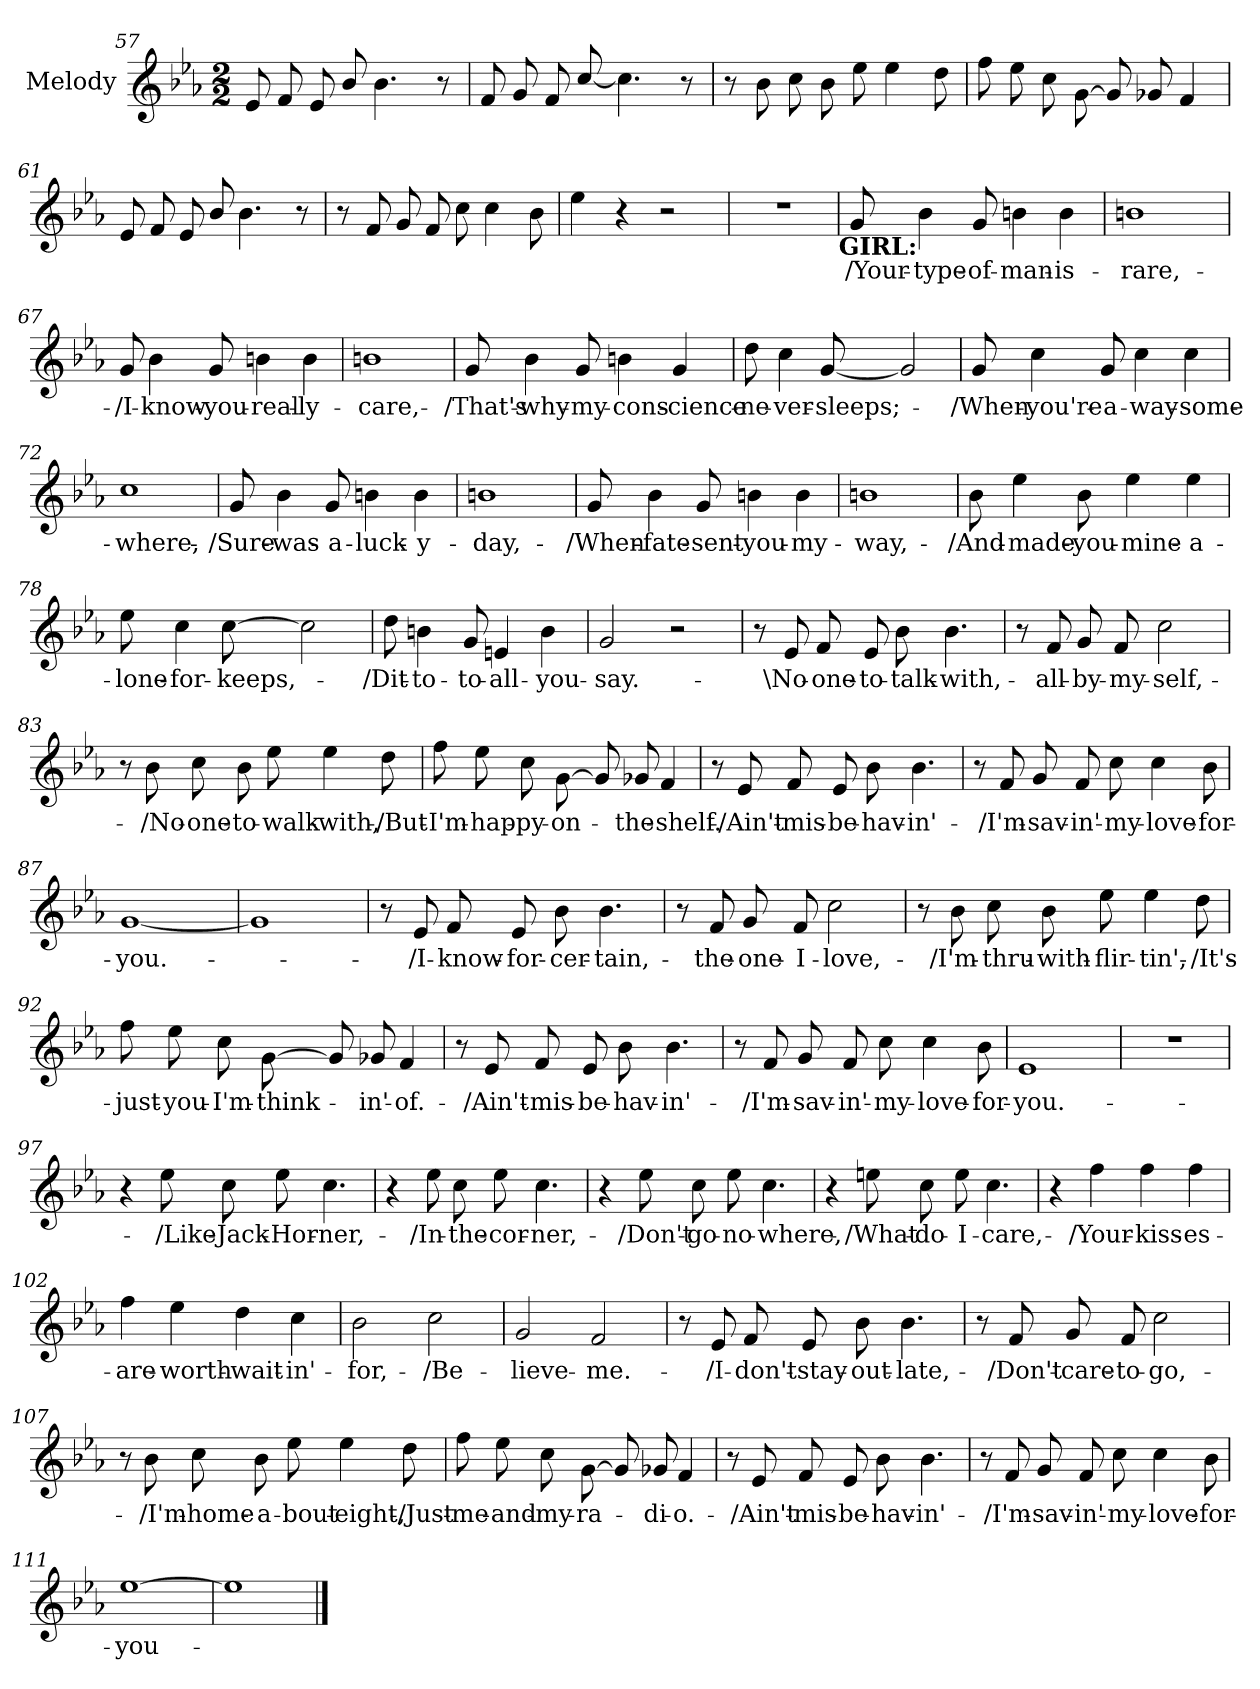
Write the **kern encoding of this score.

**kern	**text
*part1	*part1
*staff1	*staff1
*I"Melody	*
!!LO:PB:g=z
*clefG2	*
*k[b-e-a-]	*
*M2/2	*
=57	=57
8e-/L	.
8f/	.
8e-/	.
8b-/	.
4.b-\	.
8r	.
=58	=58
8f/L	.
8g/	.
8f/	.
[>8cc/	.
4.cc\]	.
8r	.
=59	=59
8r	.
8b-\	.
8cc\L	.
8b-\	.
8ee-\	.
4ee-\	.
8dd\	.
=60	=60
8ff\L	.
8ee-\	.
8cc\	.
[<8g\	.
8g/L]	.
8g-X/	.
4f/	.
!!LO:LB:g=z
=61	=61
8e-/L	.
8f/	.
8e-/	.
8b-/	.
4.b-\	.
8r	.
=62	=62
8r	.
8f/	.
8g/L	.
8f/	.
8cc\	.
4cc\	.
8b-\	.
=63	=63
4ee-\	.
4r	.
2r	.
!!LO:LB:g=z
=64	=64
1r	.
!LO:TX:b:B:t=GIRL&colon;	!
=65	=65
8g/	/Your-
4b-\	type-
8g/	of-
4bn\	man-
4b\	is-
=66	=66
1bn	rare,-
=67	=67
8g/	/I-
4b-\	know-
8g/	you-
4bn\	real-
4b\	ly-
!!LO:LB:g=z
=68	=68
1bn	care,-
=69	=69
8g/	/That's-
4b-\	why-
8g/	my-
4bn\	cons-
4g/	cience-
=70	=70
8dd\	ne-
4cc\	ver-
[<8g/	sleeps;-
2g/]	.
!!LO:LB:g=z
=71	=71
8g/	/When-
4cc\	you're-
8g/	a-
4cc\	way-
4cc\	some-
=72	=72
1cc	where,-
=73	=73
8g/	/Sure-
4b-\	was-
8g/	a-
4bn\	luck-
4b\	y-
=74	=74
1bn	day,-
!!LO:LB:g=z
=75	=75
8g/	/When-
4b-\	fate-
8g/	sent-
4bn\	you-
4b\	my-
=76	=76
1bn	way,-
=77	=77
8b-\	/And-
4ee-\	made-
8b-\	you-
4ee-\	mine-
4ee-\	a-
!!LO:LB:g=z
=78	=78
8ee-\	lone-
4cc\	for-
[>8cc\	keeps,-
2cc\]	.
=79	=79
8dd\	/Dit-
4bn\	to-
8g/	to-
4en/	all-
4b\	you-
=80	=80
2g/	say.-
2r	.
=81	=81
8r	.
8e-/	\No-
8f/L	one-
8e-/	to-
8b-\	talk-
4.b-\	with,-
!!LO:LB:g=z
=82	=82
8r	.
8f/	all-
8g/L	by-
8f/	my-
2cc\	self,-
=83	=83
8r	.
8b-\	/No-
8cc\L	one-
8b-\	to-
8ee-\	walk-
4ee-\	with,-
8dd\	/But-
=84	=84
8ff\L	I'm-
8ee-\	hap-
8cc\	py-
[<8g\	on-
8g/L]	.
8g-X/	the-
4f/	shelf.-
!!LO:LB:g=z
=85	=85
8r	.
8e-/	/Ain't-
8f/L	mis-
8e-/	be-
8b-\	hav-
4.b-\	in'-
=86	=86
8r	.
8f/	/I'm-
8g/L	sav-
8f/	in'-
8cc\	my-
4cc\	love-
8b-\	for-
=87	=87
[<1g	you.-
=88	=88
1g]	.
!!LO:PB:g=z
=89	=89
8r	.
8e-/	/I-
8f/L	know-
8e-/	for-
8b-\	cer-
4.b-\	tain,-
=90	=90
8r	.
8f/	the-
8g/L	one-
8f/	I-
2cc\	love,-
=91	=91
8r	.
8b-\	/I'm-
8cc\L	thru-
8b-\	with-
8ee-\	flir-
4ee-\	tin',-
8dd\	/It's-
!!LO:LB:g=z
=92	=92
8ff\L	just-
8ee-\	you-
8cc\	I'm-
[<8g\	think-
8g/L]	.
8g-X/	in'-
4f/	of.-
=93	=93
8r	.
8e-/	/Ain't-
8f/L	mis-
8e-/	be-
8b-\	hav-
4.b-\	in'-
!!LO:LB:g=z
=94	=94
8r	.
8f/	/I'm-
8g/L	sav-
8f/	in'-
8cc\	my-
4cc\	love-
8b-\	for-
=95	=95
1e-	you.-
=96	=96
1r	.
!!LO:LB:g=z
=97	=97
4r	.
8ee-\L	/Like-
8cc\	Jack-
8ee-\	Hor-
4.cc\	ner,-
=98	=98
4r	.
8ee-\L	/In-
8cc\	the-
8ee-\	cor-
4.cc\	ner,-
=99	=99
4r	.
8ee-\L	/Don't-
8cc\	go-
8ee-\	no-
4.cc\	where,-
!!LO:LB:g=z
=100	=100
4r	.
8een\L	/What-
8cc\	do-
8ee\	I-
4.cc\	care,-
=101	=101
4r	.
4ff\	/Your-
4ff\	kiss-
4ff\	es-
=102	=102
4ff\	are-
4ee-\	worth-
4dd\	wait-
4cc\	in'-
=103	=103
2b-\	for,-
2cc\	/Be-
!!LO:LB:g=z
=104	=104
2g/	lieve-
2f/	me.-
=105	=105
8r	.
8e-/	/I-
8f/L	don't-
8e-/	stay-
8b-\	out-
4.b-\	late,-
=106	=106
8r	.
8f/	/Don't-
8g/L	care-
8f/	to-
2cc\	go,-
!!LO:LB:g=z
=107	=107
8r	.
8b-\	/I'm-
8cc\L	home-
8b-\	a-
8ee-\	bout-
4ee-\	eight,-
8dd\	/Just-
=108	=108
8ff\L	me-
8ee-\	and-
8cc\	my-
[<8g\	ra-
8g/L]	.
8g-X/	di-
4f/	o.-
!!LO:LB:g=z
=109	=109
8r	.
8e-/	/Ain't-
8f/L	mis-
8e-/	be-
8b-\	hav-
4.b-\	in'-
=110	=110
8r	.
8f/	/I'm-
8g/L	sav-
8f/	in'-
8cc\	my-
4cc\	love-
8b-\	for-
=111	=111
[>1ee-	you-
=112	=112
1ee-]	.
==	==
*-	*-
